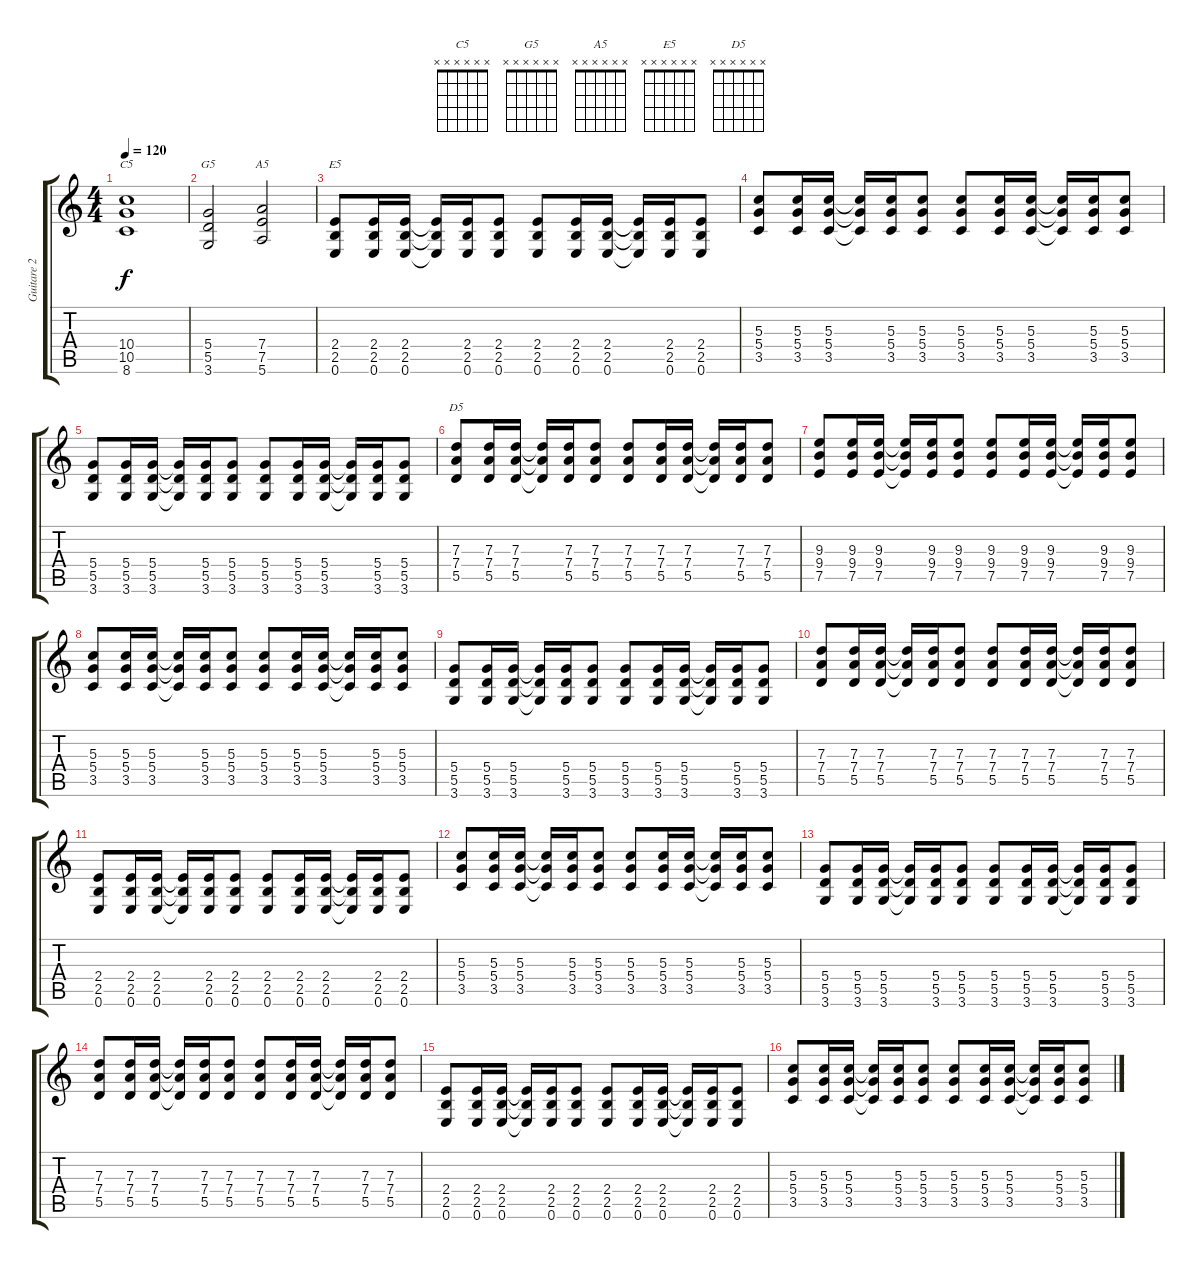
\track ("Guitare 2" "Guitare 2") {instrument overdrivenguitar}
\staff {score tabs}
\tuning (E4 B3 G3 D3 A2 E2) {hide}
\chord ("C5" x x x x x x) {firstfret 0}
\chord ("G5" x x x x x x) {firstfret 0}
\chord ("A5" x x x x x x) {firstfret 0}
\chord ("E5" x x x x x x) {firstfret 0}
\chord ("D5" x x x x x x) {firstfret 0}
\ts (4 4)
\tempo 120
\clef g2
\ks c
(10.4 10.5 8.6).1{ch "C5" dy f} |
(5.4 5.5 3.6).2{ch "G5"} (7.4 7.5 5.6).2{ch "A5"} |
(2.4 2.5 0.6).8{ch "E5"} (2.4 2.5 0.6).16 (2.4 2.5 0.6).16 (2.4{t} 2.5{t} 0.6{t}).16 (2.4 2.5 0.6).16 (2.4 2.5 0.6).8 (2.4 2.5 0.6).8 (2.4 2.5 0.6).16 (2.4 2.5 0.6).16 (2.4{t} 2.5{t} 0.6{t}).16 (2.4 2.5 0.6).16 (2.4 2.5 0.6).8 |
(5.3 5.4 3.5).8 (5.3 5.4 3.5).16 (5.3 5.4 3.5).16 (5.3{t} 5.4{t} 3.5{t}).16 (5.3 5.4 3.5).16 (5.3 5.4 3.5).8 (5.3 5.4 3.5).8 (5.3 5.4 3.5).16 (5.3 5.4 3.5).16 (5.3{t} 5.4{t} 3.5{t}).16 (5.3 5.4 3.5).16 (5.3 5.4 3.5).8 |
(5.4 5.5 3.6).8 (5.4 5.5 3.6).16 (5.4 5.5 3.6).16 (5.4{t} 5.5{t} 3.6{t}).16 (5.4 5.5 3.6).16 (5.4 5.5 3.6).8 (5.4 5.5 3.6).8 (5.4 5.5 3.6).16 (5.4 5.5 3.6).16 (5.4{t} 5.5{t} 3.6{t}).16 (5.4 5.5 3.6).16 (5.4 5.5 3.6).8 |
(7.3 7.4 5.5).8{ch "D5"} (7.3 7.4 5.5).16 (7.3 7.4 5.5).16 (7.3{t} 7.4{t} 5.5{t}).16 (7.3 7.4 5.5).16 (7.3 7.4 5.5).8 (7.3 7.4 5.5).8 (7.3 7.4 5.5).16 (7.3 7.4 5.5).16 (7.3{t} 7.4{t} 5.5{t}).16 (7.3 7.4 5.5).16 (7.3 7.4 5.5).8 |
(9.3 9.4 7.5).8 (9.3 9.4 7.5).16 (9.3 9.4 7.5).16 (9.3{t} 9.4{t} 7.5{t}).16 (9.3 9.4 7.5).16 (9.3 9.4 7.5).8 (9.3 9.4 7.5).8 (9.3 9.4 7.5).16 (9.3 9.4 7.5).16 (9.3{t} 9.4{t} 7.5{t}).16 (9.3 9.4 7.5).16 (9.3 9.4 7.5).8 |
(5.3 5.4 3.5).8 (5.3 5.4 3.5).16 (5.3 5.4 3.5).16 (5.3{t} 5.4{t} 3.5{t}).16 (5.3 5.4 3.5).16 (5.3 5.4 3.5).8 (5.3 5.4 3.5).8 (5.3 5.4 3.5).16 (5.3 5.4 3.5).16 (5.3{t} 5.4{t} 3.5{t}).16 (5.3 5.4 3.5).16 (5.3 5.4 3.5).8 |
(5.4 5.5 3.6).8 (5.4 5.5 3.6).16 (5.4 5.5 3.6).16 (5.4{t} 5.5{t} 3.6{t}).16 (5.4 5.5 3.6).16 (5.4 5.5 3.6).8 (5.4 5.5 3.6).8 (5.4 5.5 3.6).16 (5.4 5.5 3.6).16 (5.4{t} 5.5{t} 3.6{t}).16 (5.4 5.5 3.6).16 (5.4 5.5 3.6).8 |
(7.3 7.4 5.5).8 (7.3 7.4 5.5).16 (7.3 7.4 5.5).16 (7.3{t} 7.4{t} 5.5{t}).16 (7.3 7.4 5.5).16 (7.3 7.4 5.5).8 (7.3 7.4 5.5).8 (7.3 7.4 5.5).16 (7.3 7.4 5.5).16 (7.3{t} 7.4{t} 5.5{t}).16 (7.3 7.4 5.5).16 (7.3 7.4 5.5).8 |
(2.4 2.5 0.6).8 (2.4 2.5 0.6).16 (2.4 2.5 0.6).16 (2.4{t} 2.5{t} 0.6{t}).16 (2.4 2.5 0.6).16 (2.4 2.5 0.6).8 (2.4 2.5 0.6).8 (2.4 2.5 0.6).16 (2.4 2.5 0.6).16 (2.4{t} 2.5{t} 0.6{t}).16 (2.4 2.5 0.6).16 (2.4 2.5 0.6).8 |
(5.3 5.4 3.5).8 (5.3 5.4 3.5).16 (5.3 5.4 3.5).16 (5.3{t} 5.4{t} 3.5{t}).16 (5.3 5.4 3.5).16 (5.3 5.4 3.5).8 (5.3 5.4 3.5).8 (5.3 5.4 3.5).16 (5.3 5.4 3.5).16 (5.3{t} 5.4{t} 3.5{t}).16 (5.3 5.4 3.5).16 (5.3 5.4 3.5).8 |
(5.4 5.5 3.6).8 (5.4 5.5 3.6).16 (5.4 5.5 3.6).16 (5.4{t} 5.5{t} 3.6{t}).16 (5.4 5.5 3.6).16 (5.4 5.5 3.6).8 (5.4 5.5 3.6).8 (5.4 5.5 3.6).16 (5.4 5.5 3.6).16 (5.4{t} 5.5{t} 3.6{t}).16 (5.4 5.5 3.6).16 (5.4 5.5 3.6).8 |
(7.3 7.4 5.5).8 (7.3 7.4 5.5).16 (7.3 7.4 5.5).16 (7.3{t} 7.4{t} 5.5{t}).16 (7.3 7.4 5.5).16 (7.3 7.4 5.5).8 (7.3 7.4 5.5).8 (7.3 7.4 5.5).16 (7.3 7.4 5.5).16 (7.3{t} 7.4{t} 5.5{t}).16 (7.3 7.4 5.5).16 (7.3 7.4 5.5).8 |
(2.4 2.5 0.6).8 (2.4 2.5 0.6).16 (2.4 2.5 0.6).16 (2.4{t} 2.5{t} 0.6{t}).16 (2.4 2.5 0.6).16 (2.4 2.5 0.6).8 (2.4 2.5 0.6).8 (2.4 2.5 0.6).16 (2.4 2.5 0.6).16 (2.4{t} 2.5{t} 0.6{t}).16 (2.4 2.5 0.6).16 (2.4 2.5 0.6).8 |
(5.3 5.4 3.5).8 (5.3 5.4 3.5).16 (5.3 5.4 3.5).16 (5.3{t} 5.4{t} 3.5{t}).16 (5.3 5.4 3.5).16 (5.3 5.4 3.5).8 (5.3 5.4 3.5).8 (5.3 5.4 3.5).16 (5.3 5.4 3.5).16 (5.3{t} 5.4{t} 3.5{t}).16 (5.3 5.4 3.5).16 (5.3 5.4 3.5).8
